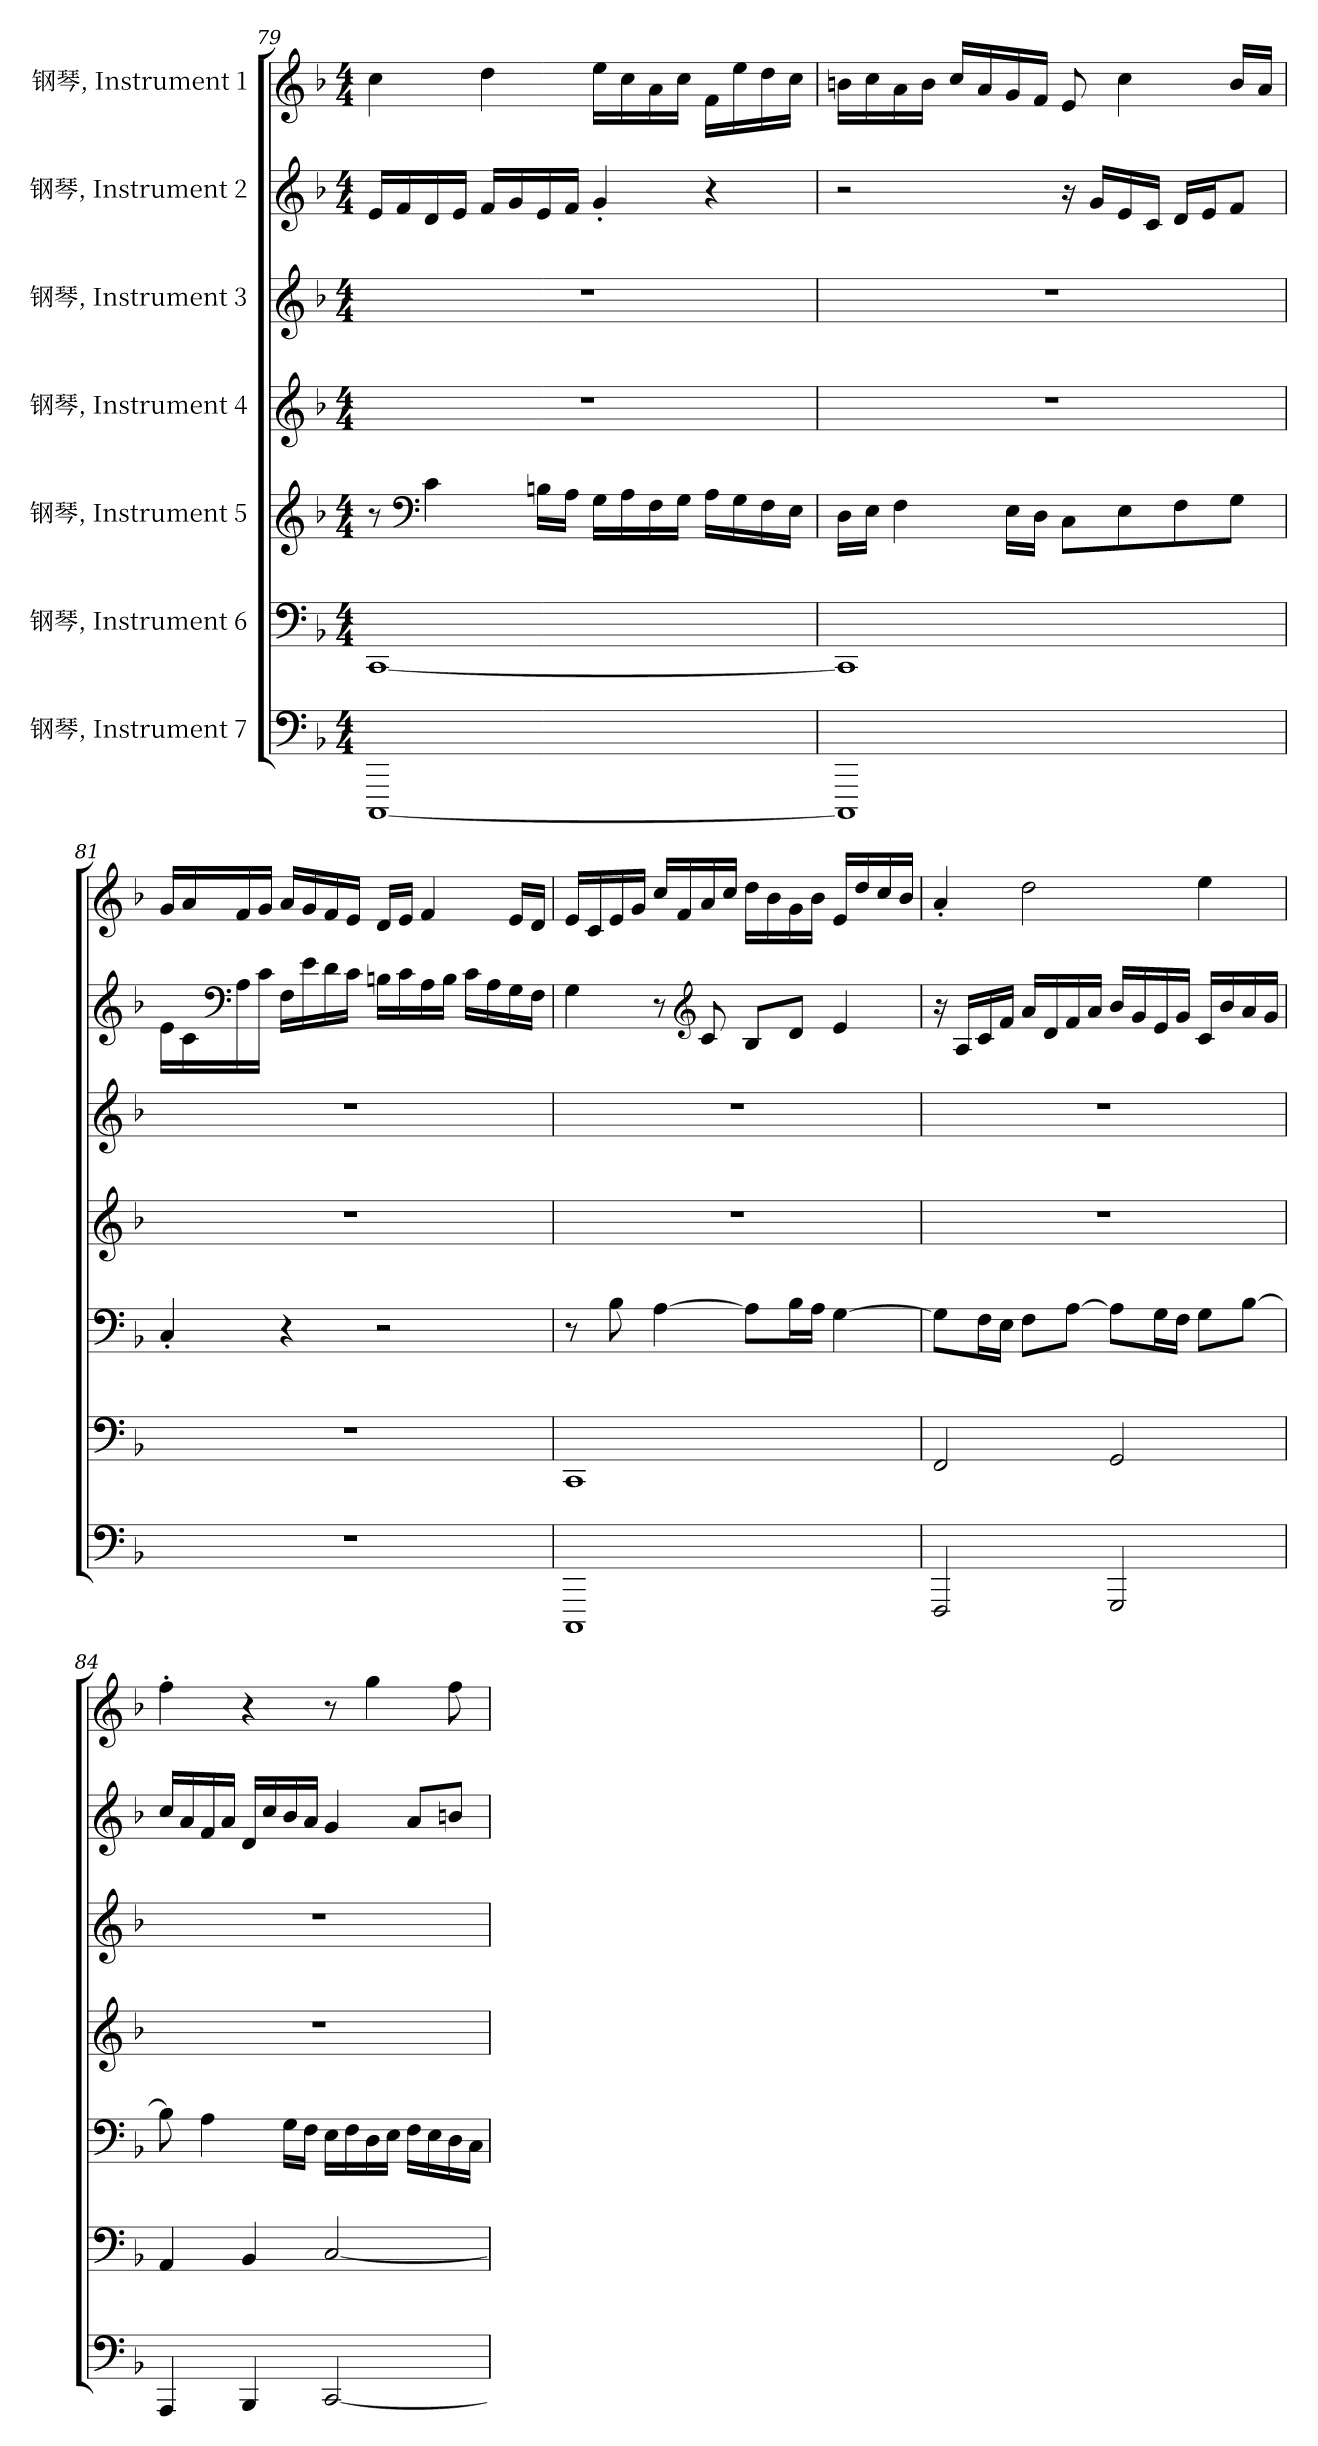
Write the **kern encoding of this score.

**kern	**kern	**kern	**kern	**kern	**kern	**kern
*part7	*part6	*part5	*part4	*part3	*part2	*part1
*staff7	*staff6	*staff5	*staff4	*staff3	*staff2	*staff1
*I"钢琴, Instrument 7	*I"钢琴, Instrument 6	*I"钢琴, Instrument 5	*I"钢琴, Instrument 4	*I"钢琴, Instrument 3	*I"钢琴, Instrument 2	*I"钢琴, Instrument 1
!!LO:PB:g=z
*clefF4	*clefF4	*clefG2	*clefG2	*clefG2	*clefG2	*clefG2
*k[b-]	*k[b-]	*k[b-]	*k[b-]	*k[b-]	*k[b-]	*k[b-]
*M4/4	*M4/4	*M4/4	*M4/4	*M4/4	*M4/4	*M4/4
=79	=79	=79	=79	=79	=79	=79
[1CCC	[1CC	8r	1r	1r	16e/LL	4cc\
.	.	.	.	.	16f/	.
*	*	*clefF4	*	*	*	*
.	.	4c\	.	.	16d/	.
.	.	.	.	.	16e/JJ	.
.	.	.	.	.	16f/LL	4dd\
.	.	.	.	.	16g/	.
.	.	16Bn\LL	.	.	16e/	.
.	.	16A\JJ	.	.	16f/JJ	.
.	.	16G\LL	.	.	4g'/	16ee\LL
.	.	16A\	.	.	.	16cc\
.	.	16F\	.	.	.	16a\
.	.	16G\JJ	.	.	.	16cc\JJ
.	.	16A\LL	.	.	4r	16f\LL
.	.	16G\	.	.	.	16ee\
.	.	16F\	.	.	.	16dd\
.	.	16E\JJ	.	.	.	16cc\JJ
=80	=80	=80	=80	=80	=80	=80
1CCC]	1CC]	16D\LL	1r	1r	2r	16bn\LL
.	.	16E\JJ	.	.	.	16cc\
.	.	4F\	.	.	.	16a\
.	.	.	.	.	.	16b\JJ
.	.	.	.	.	.	16cc/LL
.	.	.	.	.	.	16a/
.	.	16E\LL	.	.	.	16g/
.	.	16D\JJ	.	.	.	16f/JJ
.	.	8C\L	.	.	16r	8e/
.	.	.	.	.	16g/LL	.
.	.	8E\	.	.	16e/	4cc\
.	.	.	.	.	16c/JJ	.
.	.	8F\	.	.	16d/LL	.
.	.	.	.	.	16e/J	.
.	.	8G\J	.	.	8f/J	16b/LL
.	.	.	.	.	.	16a/JJ
!!LO:PB:g=z
=81	=81	=81	=81	=81	=81	=81
1r	1r	4C'/	1r	1r	16e\LL	16g/LL
.	.	.	.	.	16c\	16a/
*	*	*	*	*	*clefF4	*
.	.	.	.	.	16A\	16f/
.	.	.	.	.	16c\JJ	16g/JJ
.	.	4r	.	.	16F\LL	16a/LL
.	.	.	.	.	16e\	16g/
.	.	.	.	.	16d\	16f/
.	.	.	.	.	16c\JJ	16e/JJ
.	.	2r	.	.	16Bn\LL	16d/LL
.	.	.	.	.	16c\	16e/JJ
.	.	.	.	.	16A\	4f/
.	.	.	.	.	16B\JJ	.
.	.	.	.	.	16c\LL	.
.	.	.	.	.	16A\	.
.	.	.	.	.	16G\	16e/LL
.	.	.	.	.	16F\JJ	16d/JJ
=82	=82	=82	=82	=82	=82	=82
1CCC	1CC	8r	1r	1r	4G\	16e/LL
.	.	.	.	.	.	16c/
.	.	8B-\	.	.	.	16e/
.	.	.	.	.	.	16g/JJ
.	.	[4A\	.	.	8r	16cc/LL
.	.	.	.	.	.	16f/
*	*	*	*	*	*clefG2	*
.	.	.	.	.	8c/	16a/
.	.	.	.	.	.	16cc/JJ
.	.	8A\L]	.	.	8B-/L	16dd\LL
.	.	.	.	.	.	16b-\
.	.	16B-\L	.	.	8d/J	16g\
.	.	16A\JJ	.	.	.	16b-\JJ
.	.	[4G\	.	.	4e/	16e/LL
.	.	.	.	.	.	16dd/
.	.	.	.	.	.	16cc/
.	.	.	.	.	.	16b-/JJ
!!LO:PB:g=z
=83	=83	=83	=83	=83	=83	=83
2FFF/	2FF/	8G\L]	1r	1r	16r	4a'/
.	.	.	.	.	16A/LL	.
.	.	16F\L	.	.	16c/	.
.	.	16E\JJ	.	.	16f/JJ	.
.	.	8F\L	.	.	16a/LL	2dd\
.	.	.	.	.	16d/	.
.	.	[8A\J	.	.	16f/	.
.	.	.	.	.	16a/JJ	.
2GGG/	2GG/	8A\L]	.	.	16b-/LL	.
.	.	.	.	.	16g/	.
.	.	16G\L	.	.	16e/	.
.	.	16F\JJ	.	.	16g/JJ	.
.	.	8G\L	.	.	16c/LL	4ee\
.	.	.	.	.	16b-/	.
.	.	[8B-\J	.	.	16a/	.
.	.	.	.	.	16g/JJ	.
=84	=84	=84	=84	=84	=84	=84
4AAA/	4AA/	8B-\]	1r	1r	16cc/LL	4ff'\
.	.	.	.	.	16a/	.
.	.	4A\	.	.	16f/	.
.	.	.	.	.	16a/JJ	.
4BBB-/	4BB-/	.	.	.	16d/LL	4r
.	.	.	.	.	16cc/	.
.	.	16G\LL	.	.	16b-/	.
.	.	16F\JJ	.	.	16a/JJ	.
[2CC/	[2C/	16E\LL	.	.	4g/	8r
.	.	16F\	.	.	.	.
.	.	16D\	.	.	.	4gg\
.	.	16E\JJ	.	.	.	.
.	.	16F\LL	.	.	8a/L	.
.	.	16E\	.	.	.	.
.	.	16D\	.	.	8bn/J	8ff\
.	.	16C\JJ	.	.	.	.
=	=	=	=	=	=	=
*-	*-	*-	*-	*-	*-	*-
